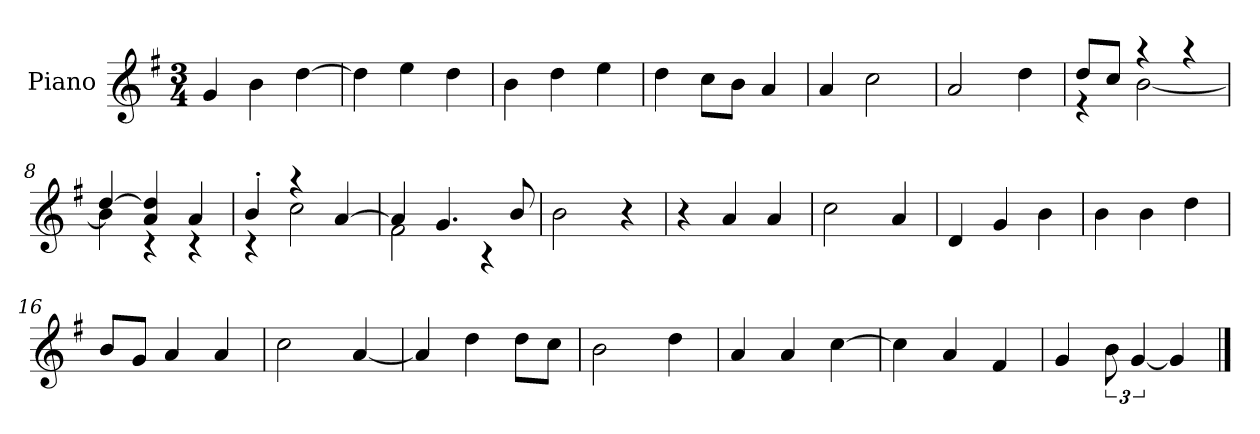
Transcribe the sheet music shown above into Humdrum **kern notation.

**kern
*part1
*staff1
*I"Piano
*I'P-no
*clefG2
*k[f#]
*M3/4
*MM177
=1
4g/
4b\
[4dd\
=2
4dd\]
4ee\
4dd\
=3
4b\
4dd\
4ee\
=4
4dd\
8cc\L
8b\J
4a/
=5
4a/
2cc\
=6
2a/
4dd\
=7
*^
8dd/L	4r
8cc/J	.
4r	[2b\
4r	.
=8	=8
[4dd/	4b\]
4a/ 4dd/]	4r
4a/	4r
=9	=9
4b'/	4r
4r	2cc\
[4a/	.
=10	=10
4a/]	2f#\
4.g/	.
.	4r
8b/	.
*v	*v
!!LO:LB:g=z
=11
2b\
4r
=12
4r
4a/
4a/
=13
2cc\
4a/
=14
4d/
4g/
4b\
=15
4b\
4b\
4dd\
=16
8b/L
8g/J
4a/
4a/
=17
2cc\
[4a/
=18
4a/]
4dd\
8dd\L
8cc\J
=19
2b\
4dd\
=20
4a/
4a/
[4cc\
=21
4cc\]
4a/
4f#/
!!LO:LB:g=z
=22
4g/
12b\
[6g/
4g/]
==
*-
